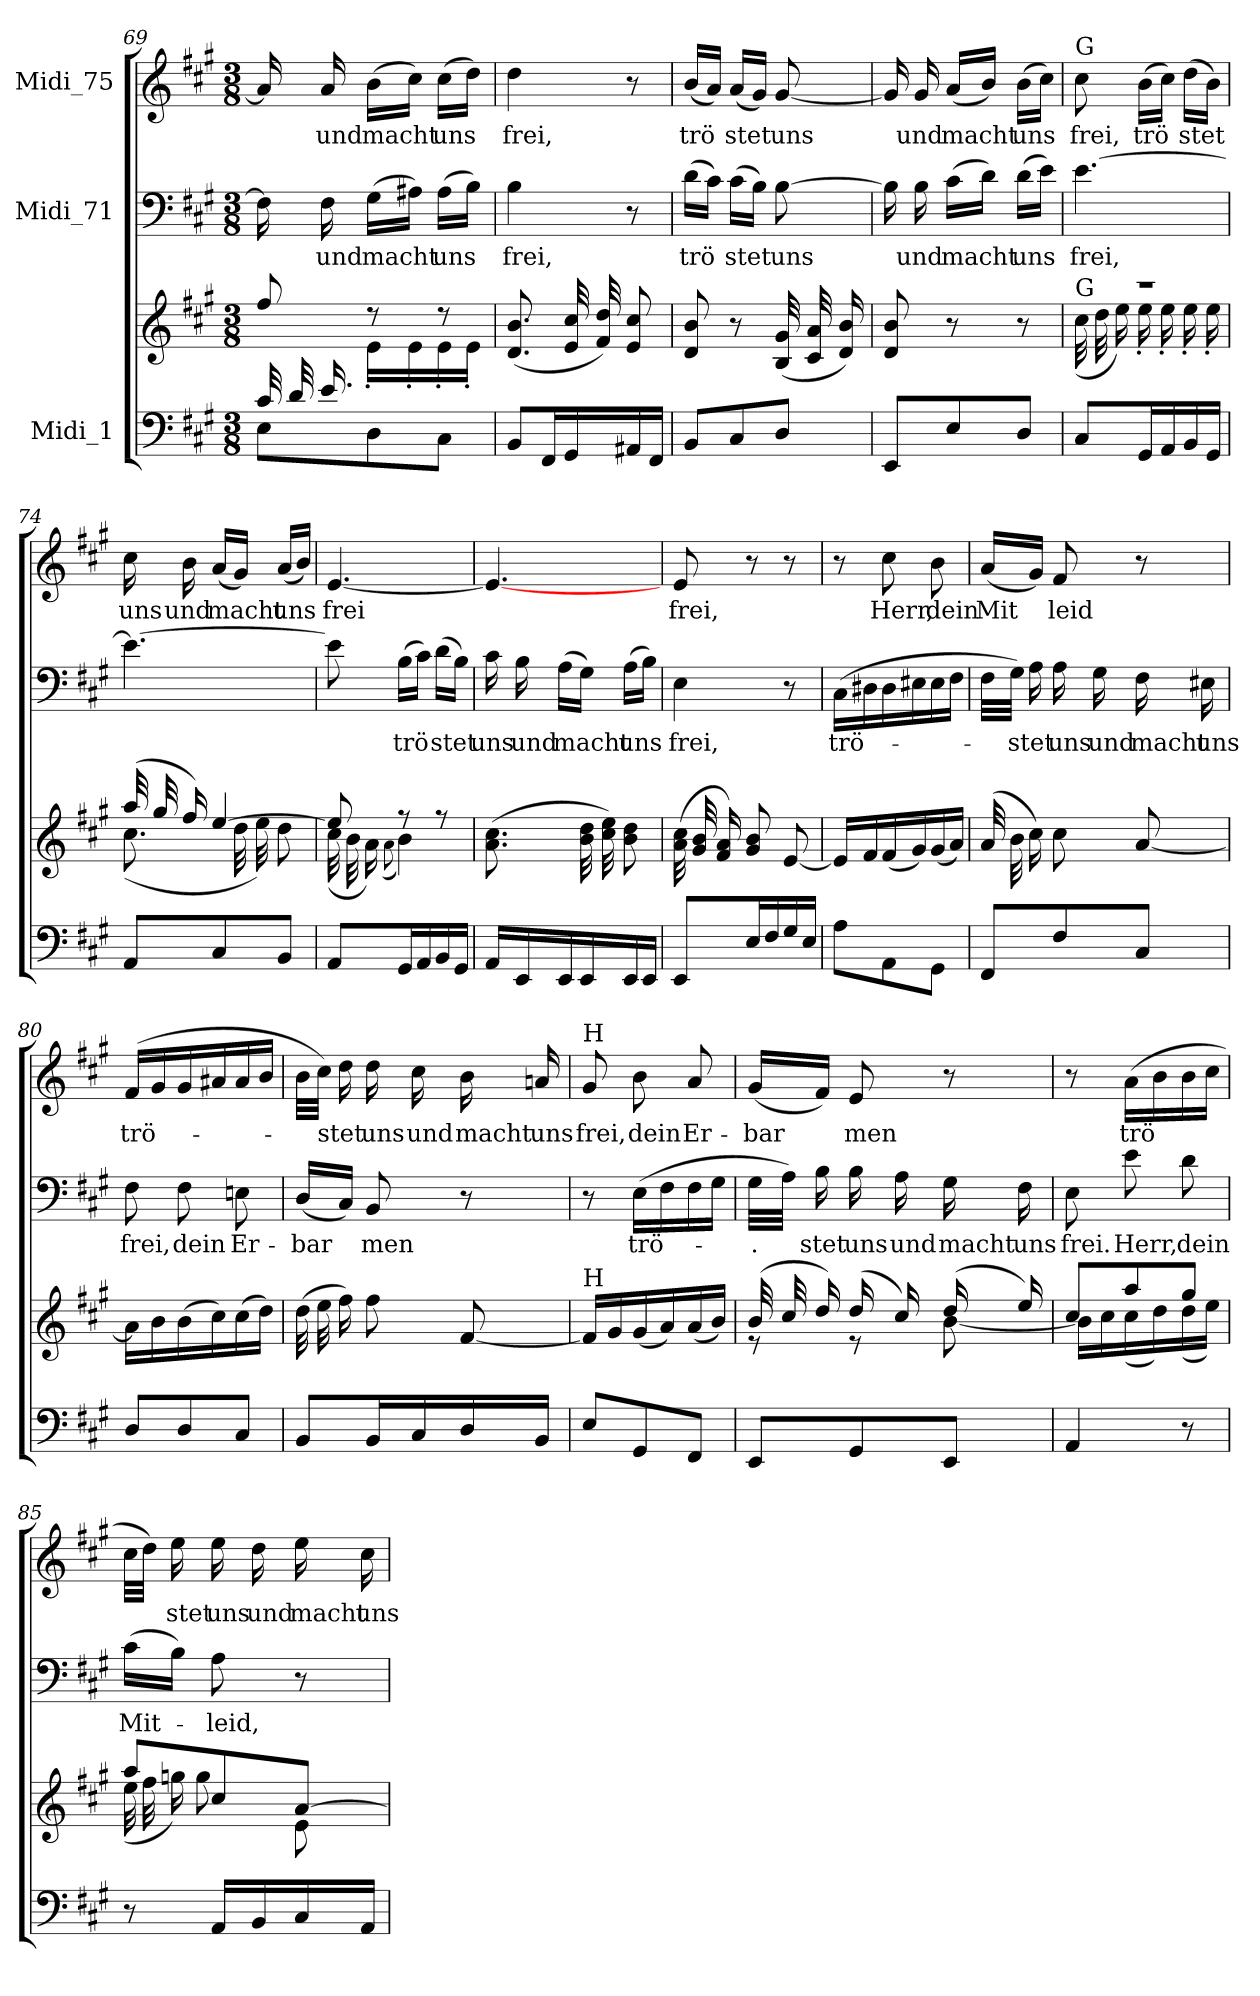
**kern	**kern	**kern	**text	**kern	**text
*part3	*part3	*part2	*part2	*part1	*part1
*staff4	*staff3	*staff2	*staff2	*staff1	*staff1
*I"Midi_1	*	*I"Midi_71	*	*I"Midi_75	*
*clefF4	*clefG2	*clefF4	*	*clefG2	*
*k[f#c#g#]	*k[f#c#g#]	*k[f#c#g#]	*	*k[f#c#g#]	*
*A:	*A:	*A:	*	*A:	*
*M3/8	*M3/8	*M3/8	*	*M3/8	*
=69	=69	=69	=69	=69	=69
*^	*^	*	*	*	*
32c#/LLL	8E\L	8ff#/	8ryy	16F#]	.	16a]	.
32d/	.	.	.	.	.	.	.
!	!	!	!	!	!LO:LY:b	!	!LO:LY:b
16.e/JJ	.	.	.	16F#	und	16a	und
!	!	!	!	!	!LO:LY:b	!	!LO:LY:b
.	8D\	8r	16e'\LL	(>16G#LL	macht	(>16bLL	macht
8ryy	.	.	.	.	.	.	.
.	.	.	16e'\	16A#XJJ)	.	16cc#JJ)	.
!	!	!	!	!	!LO:LY:b	!	!LO:LY:b
.	8C#\J	8r	16e'\	(>16A#LL	uns	(>16cc#LL	uns
16ryy	.	.	.	.	.	.	.
.	.	.	16e'\JJ	16BJJ)	.	16ddJJ)	.
32ryy	.	.	.	.	.	.	.
=70	=70	=70	=70	=70	=70	=70	=70
!	!	!	!	!	!LO:LY:b	!	!LO:LY:b
8BB/L	4ryy	(<8.d/ 8.b/L	4ryy	4B	frei,	4dd	frei,
16FF#/L	.	.	.	.	.	.	.
16GG#/	.	32e/ 32cc#/LL	.	.	.	.	.
.	.	32f#/ 32dd/)	.	.	.	.	.
16AA#X/	8ryy	8e/ 8cc#/J	8ryy	8r	.	8r	.
16FF#/JJ	.	.	.	.	.	.	.
=71	=71	=71	=71	=71	=71	=71	=71
!	!	!	!	!	!LO:LY:b	!	!LO:LY:b
8BB/L	4ryy	8d/ 8b/	4ryy	(>16dLL	trö	(<16bLL	trö
.	.	.	.	16c#JJ)	.	16aJJ)	.
!	!	!	!	!	!LO:LY:b	!	!LO:LY:b
8C#/	.	8r	.	(>16c#LL	stet	(<16aLL	stet
.	.	.	.	16BJJ)	.	16g#JJ)	.
!	!	!	!	!	!LO:LY:b	!	!LO:LY:b
8D/J	8ryy	(<32B/ 32g#/LLL	8ryy	[8B	uns	[8g#	uns
.	.	32c#/ 32a/	.	.	.	.	.
.	.	16d/ 16b/JJ)	.	.	.	.	.
*v	*v	*	*	*	*	*	*
!!LO:LB:g=z
=72	=72	=72	=72	=72	=72	=72
8EEL	8d/ 8b/	4ryy	16B]	.	16g#]	.
!	!	!	!	!LO:LY:b	!	!LO:LY:b
.	.	.	16B	und	16g#	und
!	!	!	!	!LO:LY:b	!	!LO:LY:b
8E	8r	.	(>16c#LL	macht	(<16aLL	macht
.	.	.	16dJJ)	.	16bJJ)	.
!	!	!	!	!LO:LY:b	!	!LO:LY:b
8DJ	8r	8ryy	(>16dLL	uns	(>16bLL	uns
.	.	.	16eJJ)	.	16cc#JJ)	.
=73	=73	=73	=73	=73	=73	=73
!	!	!	!	!	!LO:TX:a:t=G	!
!	!LO:TX:a:t=G	!	!	!	!	!
!	!LO:N:vis=1	!	!	!LO:LY:b	!	!LO:LY:b
8C#L	4.r	(<32cc#\LLL	[4.e	frei,	8cc#	frei,
.	.	32dd\	.	.	.	.
.	.	16ee\JJ)	.	.	.	.
!	!	!	!	!	!	!LO:LY:b
16GG#L	.	16ee'\LL	.	.	(>16bLL	trö
16AA	.	16ee'\	.	.	16cc#JJ)	.
!	!	!	!	!	!	!LO:LY:b
16BB	.	16ee'\	.	.	(>16ddLL	stet
16GG#JJ	.	16ee'\JJ	.	.	16bJJ)	.
=74	=74	=74	=74	=74	=74	=74
!	!	!	!	!	!	!LO:LY:b
8AAL	(32aa/LLL	(<8.cc#\L	4.e_	.	16cc#	uns
.	32gg#/	.	.	.	.	.
!	!	!	!	!	!	!LO:LY:b
.	16ff#/JJ)	.	.	.	16b	und
!	!	!	!	!	!	!LO:LY:b
8C#	[4ee/	.	.	.	(<16aLL	macht
.	.	32dd\LL	.	.	16g#JJ)	.
.	.	32ee\)	.	.	.	.
!	!	!	!	!	!	!LO:LY:b
8BBJ	.	8dd\J	.	.	(<16aLL	uns
.	.	.	.	.	16bJJ)	.
=75	=75	=75	=75	=75	=75	=75
!	!	!	!	!	!	!LO:LY:b
8AAL	8ee/]	(<32cc#\LLL	8e]	.	[4.e	frei
.	.	32b\	.	.	.	.
.	.	16a\JJ)	.	.	.	.
.	.	(<8qqa\	.	.	.	.
!	!	!	!	!LO:LY:b	!	!
16GG#L	8r	4b\)	(>16BLL	trö	.	.
16AA	.	.	16c#JJ)	.	.	.
!	!	!	!	!LO:LY:b	!	!
16BB	8r	.	(>16dLL	stet	.	.
16GG#JJ	.	.	16BJJ)	.	.	.
=76	=76	=76	=76	=76	=76	=76
!	!	!	!	!LO:LY:b	!	!
16AALL	(>8.a\ 8.cc#\L	4ryy	16c#	uns	4.e_	.
!	!	!	!	!LO:LY:b	!	!
16EE	.	.	16B	und	.	.
!	!	!	!	!LO:LY:b	!	!
16EE	.	.	(>16ALL	macht	.	.
16EE	32b\ 32dd\LL	.	16G#JJ)	.	.	.
.	32cc#\ 32ee\)	.	.	.	.	.
!	!	!	!	!LO:LY:b	!	!
16EE	8b\ 8dd\J	8ryy	(>16ALL	uns	.	.
16EEJJ	.	.	16BJJ)	.	.	.
*	*v	*v	*	*	*	*
!!LO:LB:g=z
=77	=77	=77	=77	=77	=77
!	!	!	!LO:LY:b	!	!LO:LY:b
8EEL	(<32a 32cc#LLL	4E	frei,	8e	frei,
.	32g# 32b	.	.	.	.
.	16f# 16aJJ)	.	.	.	.
16EL	8g# 8bL	.	.	8r	.
16F#	.	.	.	.	.
16G#	[8eJ	8r	.	8r	.
16EJJ	.	.	.	.	.
=78	=78	=78	=78	=78	=78
!	!	!	!LO:LY:b	!	!
8AL	16eLL]	(>16C#LL	trö-	8r	.
.	16f#	16D#X	.	.	.
!	!	!	!	!	!LO:LY:b
8AA	(<16f#	16D#	.	8cc#	Herr,
.	16g#)	16E#X	.	.	.
!	!	!	!	!	!LO:LY:b
8GG#J	(<16g#	16E#	.	8b	dein
.	16aJJ)	16F#JJ	.	.	.
=79	=79	=79	=79	=79	=79
!	!	!	!	!	!LO:LY:b
8FF#L	(>32aLLL	32F#LLL	.	(<16aLL	Mit
.	32b	32G#JJJ)	.	.	.
!	!	!	!LO:LY:b	!	!
.	16cc#JJ)	16A	-stet	16g#JJ)	.
!	!	!	!LO:LY:b	!	!LO:LY:b
8F#	8cc#	16A	uns	8f#	leid
!	!	!	!LO:LY:b	!	!
.	.	16G#	und	.	.
!	!	!	!LO:LY:b	!	!
8C#J	[8a	16F#	macht	8r	.
!	!	!	!LO:LY:b	!	!
.	.	16E#X	uns	.	.
=80	=80	=80	=80	=80	=80
!	!	!	!LO:LY:b	!	!LO:LY:b
8DL	16aLL]	8F#	frei,	(>16f#LL	trö-
.	16b	.	.	16g#	.
!	!	!	!LO:LY:b	!	!
8D	(>16b	8F#	dein	16g#	.
.	16cc#)	.	.	16a#X	.
!	!	!	!LO:LY:b	!	!
8C#J	(>16cc#	8En	Er-	16a#	.
.	16ddJJ)	.	.	16bJJ	.
=81	=81	=81	=81	=81	=81
!	!	!	!LO:LY:b	!	!
8BBL	(>32ddLLL	(<16DLL	-bar	32bLLL	.
.	32ee	.	.	32cc#JJJ)	.
!	!	!	!	!	!LO:LY:b
.	16ff#JJ)	16C#JJ)	.	16dd	-stet
!	!	!	!LO:LY:b	!	!LO:LY:b
16BBL	8ff#	8BB	men	16dd	uns
!	!	!	!	!	!LO:LY:b
16C#	.	.	.	16cc#	und
!	!	!	!	!	!LO:LY:b
16D	[8f#	8r	.	16b	macht
!	!	!	!	!	!LO:LY:b
16BBJJ	.	.	.	16an	uns
!!LO:LB:g=z
=82	=82	=82	=82	=82	=82
*	*^	*	*	*	*
!	!	!	!	!	!LO:TX:a:t=H	!
!	!LO:TX:a:t=H	!	!	!	!	!
!	!	!	!	!	!	!LO:LY:b
8EL	16f#/LL]	4ryy	8r	.	8g#	frei,
.	16g#/	.	.	.	.	.
!	!	!	!	!LO:LY:b	!	!LO:LY:b
8GG#	(<16g#/	.	(>16ELL	trö-	8b	dein
.	16a/)	.	16F#	.	.	.
!	!	!	!	!	!	!LO:LY:b
8FF#J	(<16a/	8ryy	16F#	.	8a	Er-
.	16b/JJ)	.	16G#JJ	.	.	.
=83	=83	=83	=83	=83	=83	=83
!	!	!	!	!LO:LY:b	!	!LO:LY:b
8EEL	(>32b/LLL	8r	32G#LLL	-.	(<16g#LL	-bar
.	32cc#/	.	32AJJJ)	.	.	.
!	!	!	!	!LO:LY:b	!	!
.	16dd/JJ)	.	16B	stet	16f#JJ)	.
!	!	!	!	!LO:LY:b	!	!LO:LY:b
8GG#	(>16dd/LL	8r	16B	uns	8e	men
!	!	!	!	!LO:LY:b	!	!
.	16cc#/)	.	16A	und	.	.
!	!	!	!	!LO:LY:b	!	!
8EEJ	(>16dd/	[8b\	16G#	macht	8r	.
!	!	!	!	!LO:LY:b	!	!
.	16ee/JJ)	.	16F#	uns	.	.
=84	=84	=84	=84	=84	=84	=84
!	!	!	!	!LO:LY:b	!	!
4AA	8cc#/L	16b\LL]	8E	frei.	8r	.
.	.	16cc#\	.	.	.	.
!	!	!	!	!LO:LY:b	!	!LO:LY:b
.	8aa/	(<16cc#\	8e	Herr,	(>16aLL	trö
.	.	16dd\)	.	.	16b	.
!	!	!	!	!LO:LY:b	!	!
8r	8gg#/J	(<16dd\	8d	dein	16b	.
.	.	16ee\JJ)	.	.	16cc#JJ	.
=85	=85	=85	=85	=85	=85	=85
!	!	!	!	!LO:LY:b	!	!
8r	8aa/L	(<32ee\LLL	(>16c#LL	Mit-	32cc#LLL	.
.	.	32ff#\	.	.	32ddJJJ)	.
!	!	!	!	!	!	!LO:LY:b
.	.	16ggn\JJ)	16BJJ)	.	16ee	stet
!	!	!	!	!LO:LY:b	!	!LO:LY:b
16AALL	8cc#/	8gg\L	8A	-leid,	16ee	uns
!	!	!	!	!	!	!LO:LY:b
16BB	.	.	.	.	16dd	und
!	!	!	!	!	!	!LO:LY:b
16C#	[8a/J	8e\J	8r	.	16ee	macht
!	!	!	!	!	!	!LO:LY:b
16AAJJ	.	.	.	.	16cc#	uns
*	*v	*v	*	*	*	*
=	=	=	=	=	=
*-	*-	*-	*-	*-	*-
